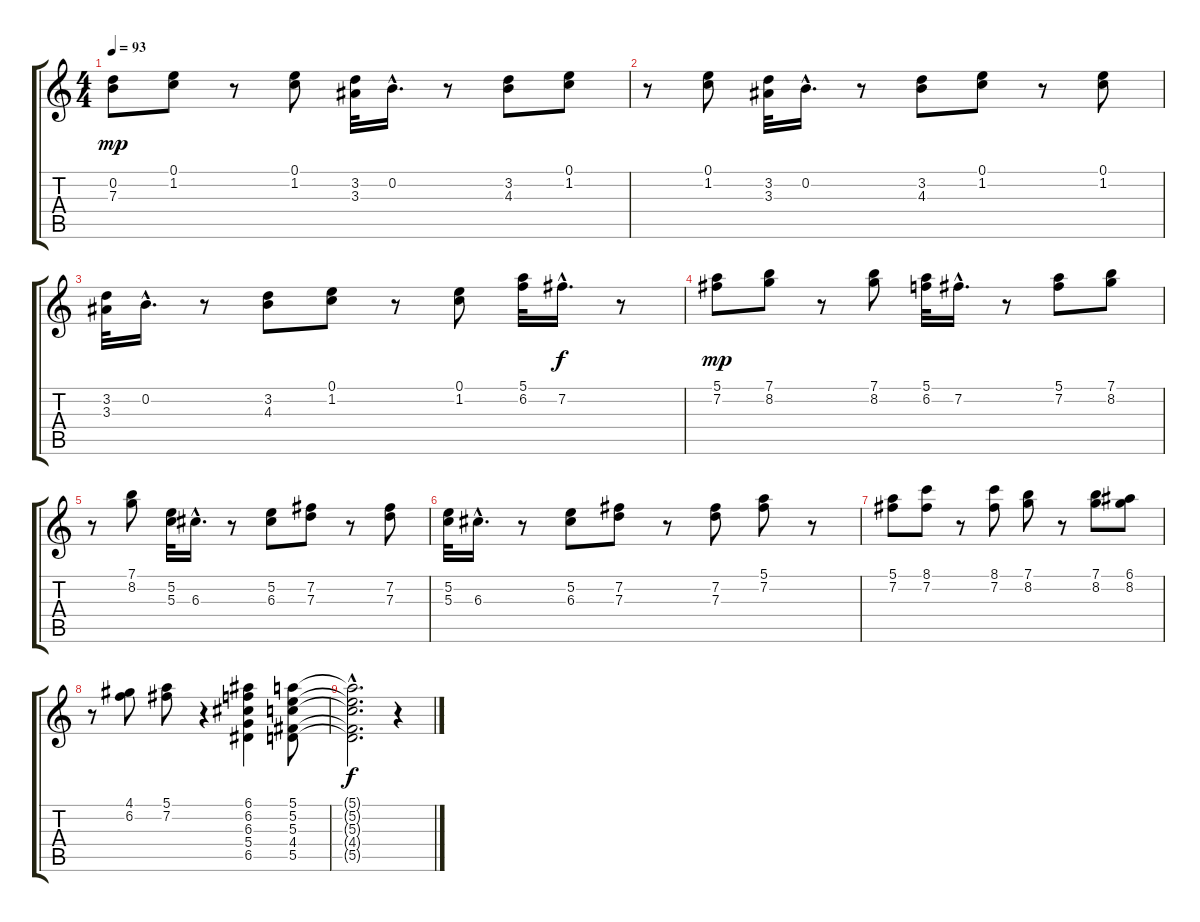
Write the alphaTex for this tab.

\track "" {instrument overdrivenguitar}
\staff {score tabs}
\tuning (E4 B3 G3 D3 A2 E2) {hide}
\ts (4 4)
\tempo 93
\clef g2
\ks c
(0.2 7.3).8{dy mp} (0.1 1.2).8 r.8 (0.1 1.2).8 (3.2 3.3).32 0.2{hac}.16{d} r.8 (3.2 4.3).8 (0.1 1.2).8 |
r.8 (0.1 1.2).8 (3.2 3.3).32 0.2{hac}.16{d} r.8 (3.2 4.3).8 (0.1 1.2).8 r.8 (0.1 1.2).8 |
(3.2 3.3).32 0.2{hac}.16{d} r.8 (3.2 4.3).8 (0.1 1.2).8 r.8 (0.1 1.2).8 (5.1 6.2).32 7.2{hac}.16{d dy f} r.8 |
(5.1 7.2).8{dy mp} (7.1 8.2).8 r.8 (7.1 8.2).8 (5.1 6.2).32 7.2{hac}.16{d} r.8 (5.1 7.2).8 (7.1 8.2).8 |
r.8 (7.1 8.2).8 (5.2 5.3).32 6.3{hac}.16{d} r.8 (5.2 6.3).8 (7.2 7.3).8 r.8 (7.2 7.3).8 |
(5.2 5.3).32 6.3{hac}.16{d} r.8 (5.2 6.3).8 (7.2 7.3).8 r.8 (7.2 7.3).8 (5.1 7.2).8 r.8 |
(5.1 7.2).8 (8.1 7.2).8 r.8 (8.1 7.2).8 (7.1 8.2).8 r.8 (7.1 8.2).8 (6.1 8.2).8 |
r.8 (4.1 6.2).8 (5.1 7.2).8 r.4 (6.1 6.2 6.3 5.4 6.5).4 (5.1 5.2 5.3 4.4 5.5).8 |
(5.1{hac t} 5.2{hac t} 5.3{hac t} 4.4{hac t} 5.5{hac t}).2{d dy f} r.4
